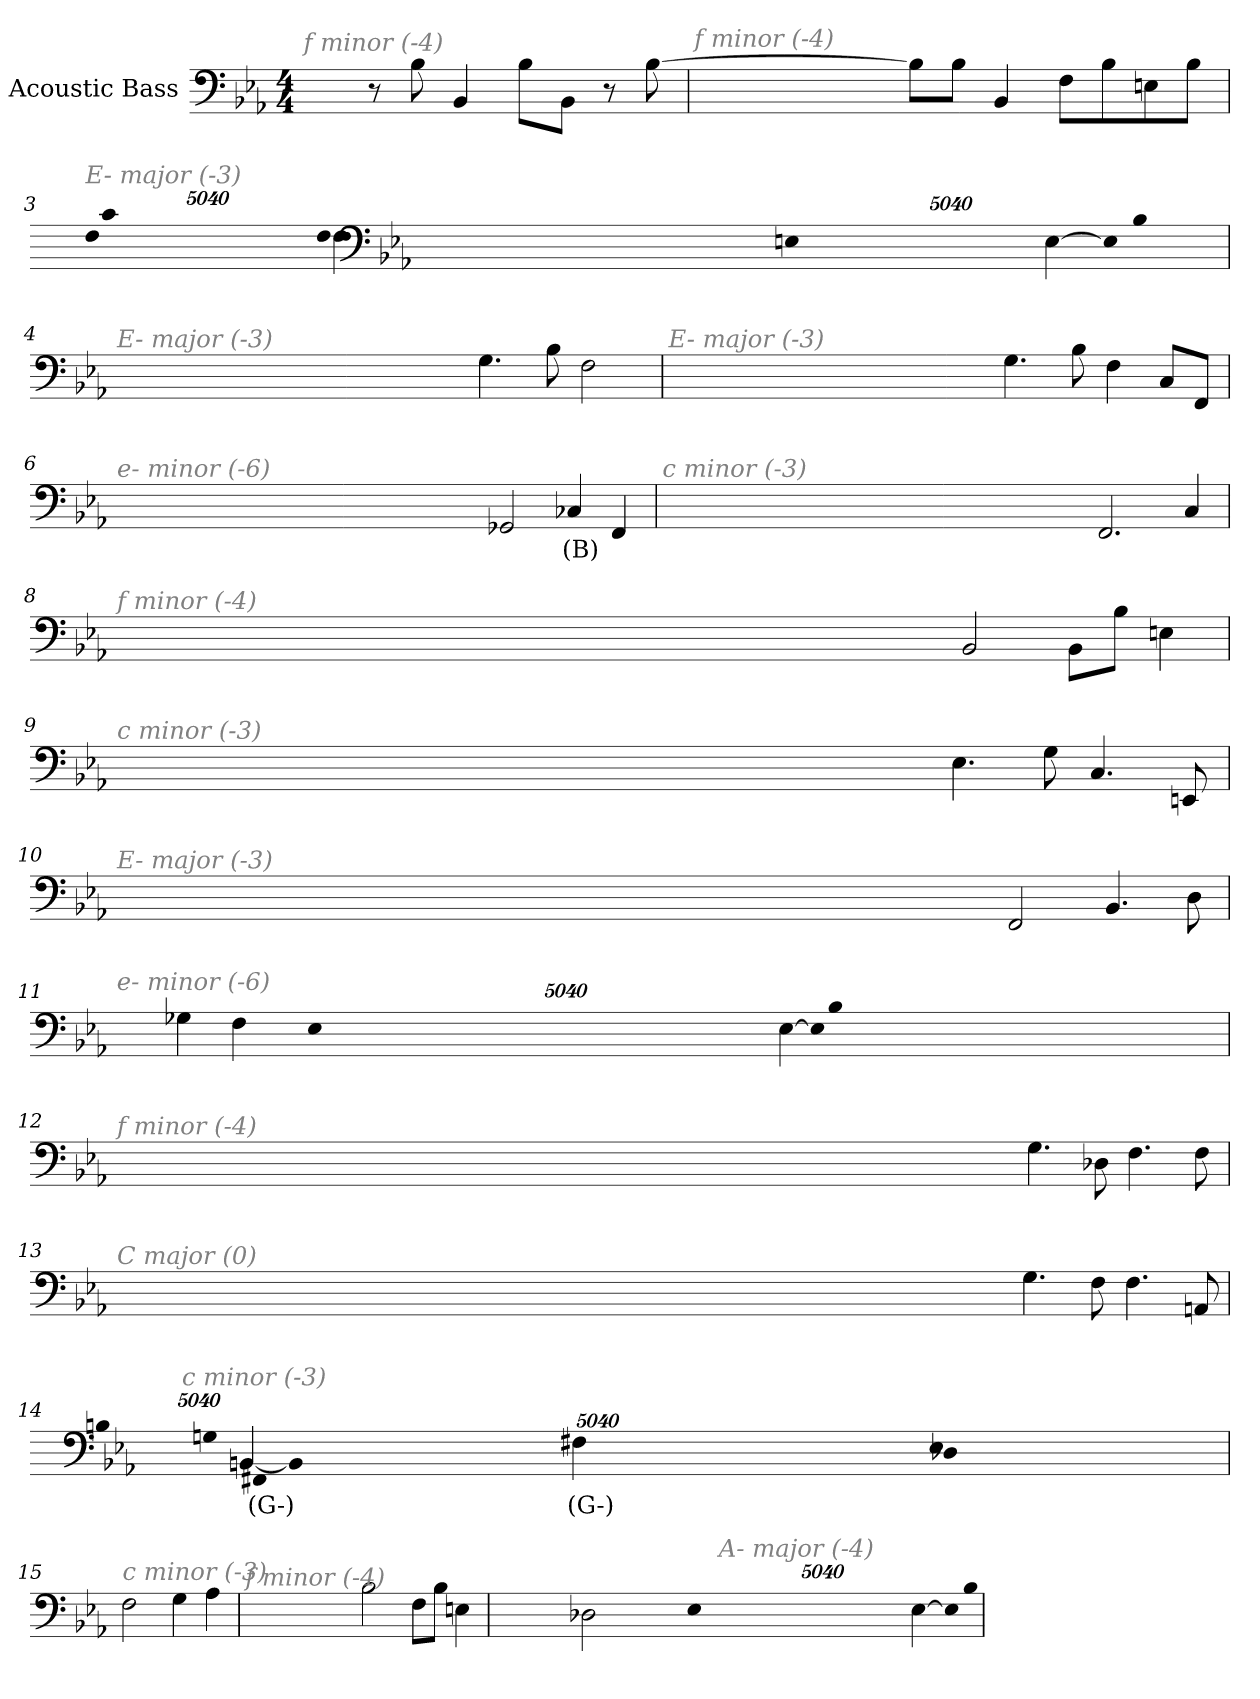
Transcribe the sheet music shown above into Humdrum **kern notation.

**kern	**text
*part1	*part1
*staff1	*staff1
*I"Acoustic Bass	*
*clefF4	*
*ITrd7c12	*
*k[b-e-a-]	*
*E-:	*
*M4/4	*
=1	=1
!LO:TX:i:color=#808080:t=f minor (-4)	!
8r	.
8BB-	.
4BBB-	.
8BB-L	.
8BBB-J	.
8r	.
[8BB-	.
=2	=2
!LO:TX:i:color=#808080:t=f minor (-4)	!
8BB-L]	.
8BB-J	.
4BBB-	.
8FFL	.
8BB-	.
8EEn	.
8BB-J	.
=3	=3
!LO:TX:i:color=#808080:t=E- major (-3)	!
[4EE-	.
!LO:N:vis=8	!
40320%3347EE-L]	.
!LO:N:vis=8	!
40320%3347BB-	.
!LO:N:vis=8	!
40320%3347EEnJ	.
[4FF	.
!LO:N:vis=8	!
40320%3347FFL]	.
!LO:N:vis=8	!
40320%3347C	.
!LO:N:vis=8	!
40320%3347FFJ	.
=4	=4
!LO:TX:i:color=#808080:t=E- major (-3)	!
4.GG	.
8BB-	.
2FF	.
=5	=5
!LO:TX:i:color=#808080:t=E- major (-3)	!
4.GG	.
8BB-	.
4FF	.
8CCL	.
8FFFJ	.
=6	=6
!LO:TX:i:color=#808080:t=e- minor (-6)	!
2GGG-X	.
4CC-Xi	(B)
4FFF	.
=7	=7
!LO:TX:i:color=#808080:t=c minor (-3)	!
2.FFF	.
4CC	.
=8	=8
!LO:TX:i:color=#808080:t=f minor (-4)	!
2BBB-	.
8BBB-L	.
8BB-J	.
4EEn	.
=9	=9
!LO:TX:i:color=#808080:t=c minor (-3)	!
4.EE-	.
8GG	.
4.CC	.
8EEEn	.
=10	=10
!LO:TX:i:color=#808080:t=E- major (-3)	!
2FFF	.
4.BBB-	.
8DD	.
=11	=11
!LO:TX:i:color=#808080:t=e- minor (-6)	!
[4EE-	.
!LO:N:vis=8	!
40320%3347EE-L]	.
!LO:N:vis=8	!
40320%3347BB-	.
!LO:N:vis=8	!
40320%3347EE-J	.
4FF	.
4GG-X	.
=12	=12
!LO:TX:i:color=#808080:t=f minor (-4)	!
4.GG	.
8DD-X	.
4.FF	.
8FF	.
=13	=13
!LO:TX:i:color=#808080:t=C major (0)	!
4.GG	.
8FF	.
4.FF	.
8AAAn	.
=14	=14
!LO:TX:i:color=#808080:t=c minor (-3)	!
4FF#Xi	(G-)
!LO:N:vis=8	!
40320%3347EE-L	.
!LO:N:vis=8	!
40320%3347DD-X	.
!LO:N:vis=8	!
40320%3347FFF#XiJ	(G-)
[4BBBn	.
!LO:N:vis=8	!
40320%3347BBBL]	.
!LO:N:vis=8	!
40320%3347GGn	.
!LO:N:vis=8	!
40320%3347BBnJ	.
=15	=15
!LO:TX:i:color=#808080:t=c minor (-3)	!
2FF	.
4GG	.
4AA-	.
=16	=16
!LO:TX:i:color=#808080:t=f minor (-4)	!
2BB-	.
8FFL	.
8BB-J	.
4EEn	.
=17	=17
!LO:TX:i:color=#808080:t=A- major (-4)	!
[4EE-	.
!LO:N:vis=8	!
40320%3347EE-L]	.
!LO:N:vis=8	!
40320%3347BB-	.
!LO:N:vis=8	!
40320%3347EE-J	.
2DD-X	.
=	=
*-	*-
